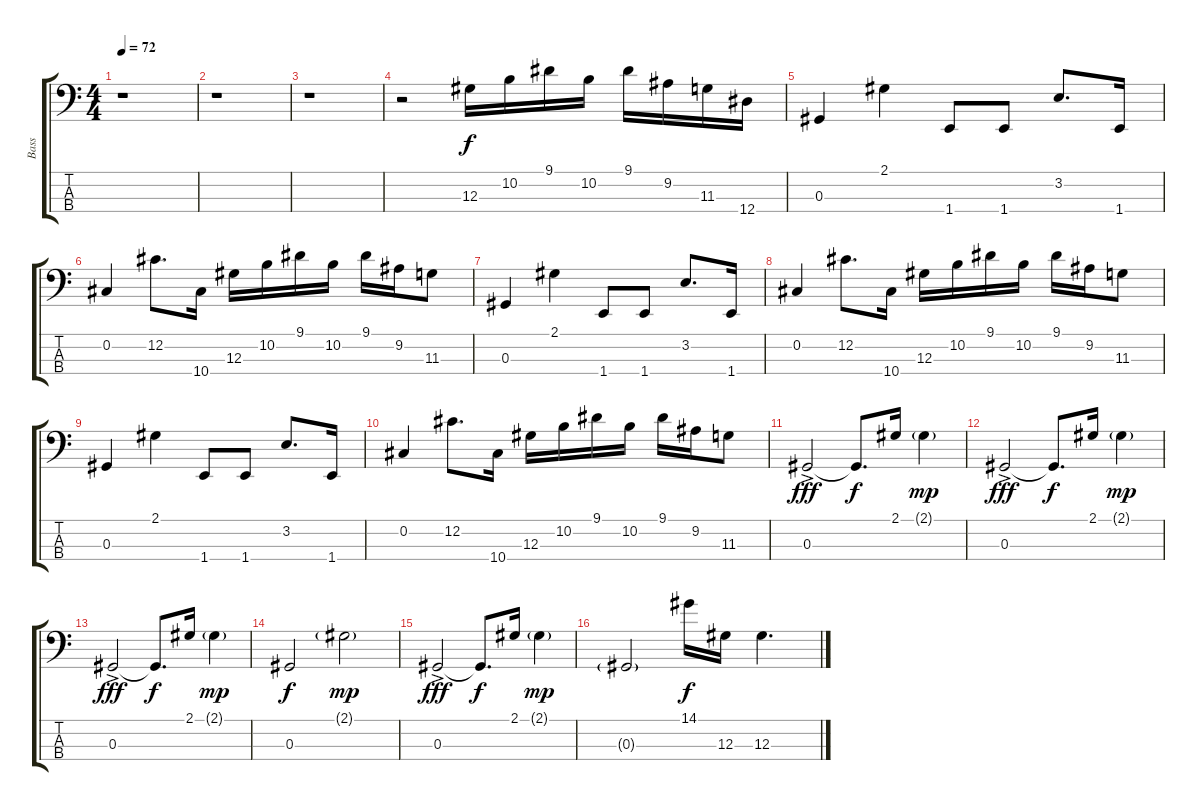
\track ("Bass" "Bass") {instrument electricbasspick}
\staff {score tabs}
\tuning (Gb2 Db2 Ab1 Eb1) {hide}
\ts (4 4)
\tempo 72
\clef f4
\ks c
r.1{dy f instrument electricbasspick} |
r.1 |
r.1 |
r.2 12.3.16 10.2.16 9.1.16 10.2.16 9.1.16 9.2.16 11.3.16 12.4.16 |
0.3.4 2.1.4 1.4.8 1.4.8 3.2.8{d} 1.4.16 |
0.2.4 12.2.8{d} 10.4.16 12.3.16 10.2.16 9.1.16 10.2.16 9.1.16 9.2.16 11.3.8 |
0.3.4 2.1.4 1.4.8 1.4.8 3.2.8{d} 1.4.16 |
0.2.4 12.2.8{d} 10.4.16 12.3.16 10.2.16 9.1.16 10.2.16 9.1.16 9.2.16 11.3.8 |
0.3.4 2.1.4 1.4.8 1.4.8 3.2.8{d} 1.4.16 |
0.2.4 12.2.8{d} 10.4.16 12.3.16 10.2.16 9.1.16 10.2.16 9.1.16 9.2.16 11.3.8 |
0.3{ac}.2{dy fff} 0.3{t}.8{d dy f} 2.1.16 2.1{g}.4{dy mp} |
0.3{ac}.2{dy fff} 0.3{t}.8{d dy f} 2.1.16 2.1{g}.4{dy mp} |
0.3{ac}.2{dy fff} 0.3{t}.8{d dy f} 2.1.16 2.1{g}.4{dy mp} |
0.3.2{dy f} 2.1{g}.2{dy mp} |
0.3{ac}.2{dy fff} 0.3{t}.8{d dy f} 2.1.16 2.1{g}.4{dy mp} |
0.3{g}.2 14.1.16{dy f} 12.3.16 12.3.4{d}
